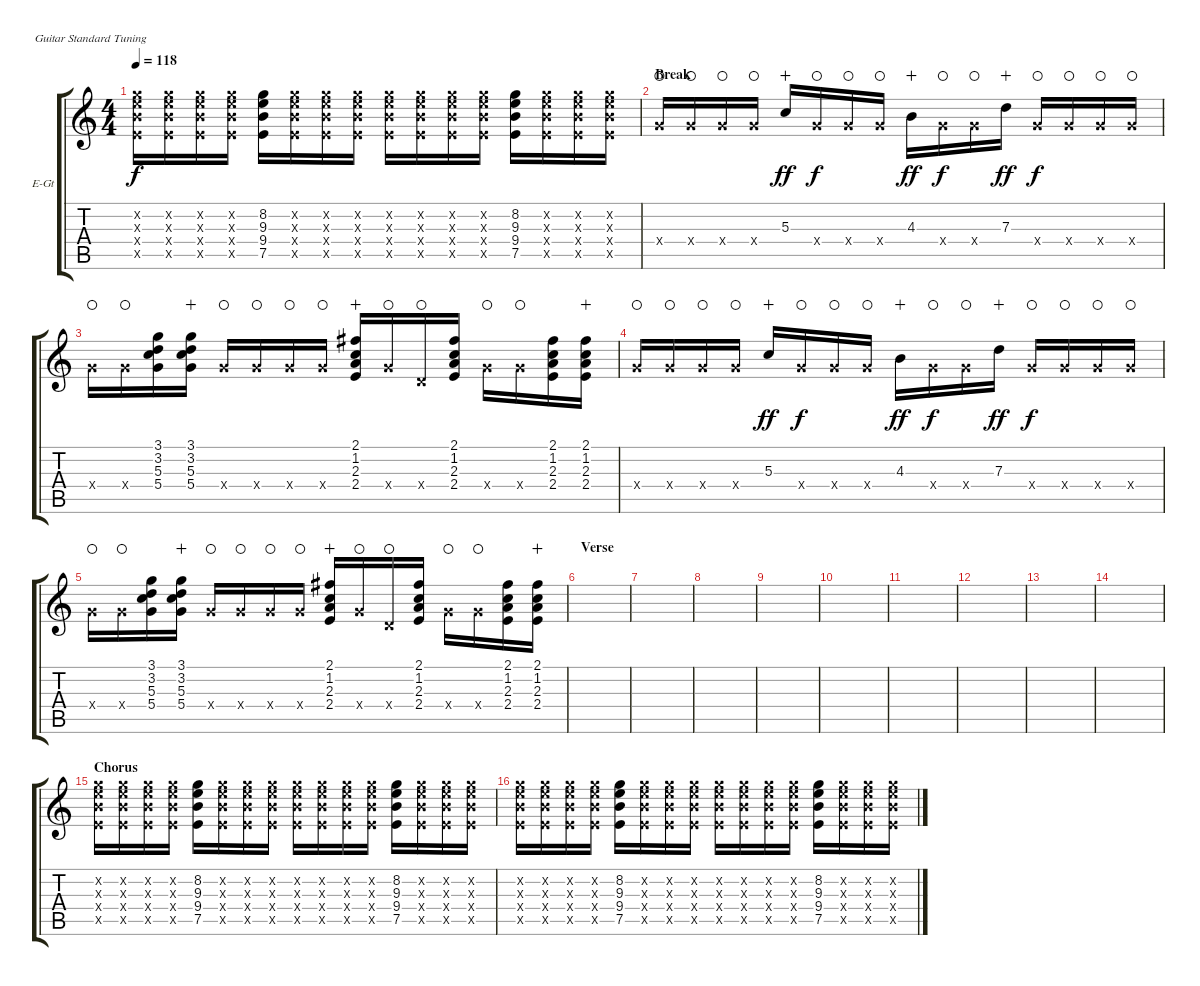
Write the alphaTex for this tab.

\defaultSystemsLayout 4
\bracketExtendMode groupsimilarinstruments
\firstSystemTrackNameOrientation horizontal
\otherSystemsTrackNameOrientation horizontal
\track ("Clean Guitar" "E-Gt") {instrument electricguitarclean}
\staff {score tabs}
\tuning (E4 B3 G3 D3 A2 E2)
\ts (4 4)
\tempo 118
\clef g2
\scale
0.333333
\ks c
(7.5{x} 9.4{x} 9.3{x} 8.2{x}).16{dy f} (7.5{x} 9.4{x} 9.3{x} 8.2{x}).16 (7.5{x} 9.4{x} 9.3{x} 8.2{x}).16 (7.5{x} 9.4{x} 9.3{x} 8.2{x}).16 (7.5 9.4 9.3 8.2).16 (7.5{x} 9.4{x} 9.3{x} 8.2{x}).16 (7.5{x} 9.4{x} 9.3{x} 8.2{x}).16 (7.5{x} 9.4{x} 9.3{x} 8.2{x}).16 (7.5{x} 9.4{x} 9.3{x} 8.2{x}).16 (7.5{x} 9.4{x} 9.3{x} 8.2{x}).16 (7.5{x} 9.4{x} 9.3{x} 8.2{x}).16 (7.5{x} 9.4{x} 9.3{x} 8.2{x}).16 (7.5 9.4 9.3 8.2).16 (7.5{x} 9.4{x} 9.3{x} 8.2{x}).16 (7.5{x} 9.4{x} 9.3{x} 8.2{x}).16 (7.5{x} 9.4{x} 9.3{x} 8.2{x}).16 |
\section ("" "Break")
\scale
0.333333 5.4{x}.16{waho} 5.4{x}.16{waho} 5.4{x}.16{waho} 5.4{x}.16{waho} 5.3.16{dy ff wahc} 5.4{x}.16{dy f waho} 5.4{x}.16{waho} 5.4{x}.16{waho} 4.3.16{dy ff wahc} 5.4{x}.16{dy f waho} 5.4{x}.16{waho} 7.3.16{dy ff wahc} 5.4{x}.16{dy f waho} 5.4{x}.16{waho} 5.4{x}.16{waho} 5.4{x}.16{waho} |
\scale
0.333333 5.4{x}.16{waho} 5.4{x}.16{waho} (5.3 3.2 5.4 3.1).16 (5.3 3.2 5.4 3.1).16{wahc} 5.4{x}.16{waho} 5.4{x}.16{waho} 5.4{x}.16{waho} 5.4{x}.16{waho} (2.4 2.1 1.2 2.3).16{wahc} 5.4{x}.16{waho} 0.4{x}.16{waho} (2.4 2.1 1.2 2.3).16 5.4{x}.16{waho} 5.4{x}.16{waho} (2.4 2.1 1.2 2.3).16 (2.4 2.1 1.2 2.3).16{wahc} |
\scale
0.333333 5.4{x}.16{waho} 5.4{x}.16{waho} 5.4{x}.16{waho} 5.4{x}.16{waho} 5.3.16{dy ff wahc} 5.4{x}.16{dy f waho} 5.4{x}.16{waho} 5.4{x}.16{waho} 4.3.16{dy ff wahc} 5.4{x}.16{dy f waho} 5.4{x}.16{waho} 7.3.16{dy ff wahc} 5.4{x}.16{dy f waho} 5.4{x}.16{waho} 5.4{x}.16{waho} 5.4{x}.16{waho} |
\scale
0.333333 5.4{x}.16{waho} 5.4{x}.16{waho} (5.3 3.2 5.4 3.1).16 (5.3 3.2 5.4 3.1).16{wahc} 5.4{x}.16{waho} 5.4{x}.16{waho} 5.4{x}.16{waho} 5.4{x}.16{waho} (2.4 2.1 1.2 2.3).16{wahc} 5.4{x}.16{waho} 0.4{x}.16{waho} (2.4 2.1 1.2 2.3).16 5.4{x}.16{waho} 5.4{x}.16{waho} (2.4 2.1 1.2 2.3).16 (2.4 2.1 1.2 2.3).16{wahc} |
\section ("" "Verse")
\scale
0.333333 |
\scale
0.333333 |
\scale
0.333333 |
\scale
0.333333 |
\scale
0.333333 |
\scale
0.333333 |
\scale
0.333333 |
\scale
0.333333 |
\scale
0.333333 |
\section ("" "Chorus")
\scale
0.333333 (7.5{x} 9.4{x} 9.3{x} 8.2{x}).16 (7.5{x} 9.4{x} 9.3{x} 8.2{x}).16 (7.5{x} 9.4{x} 9.3{x} 8.2{x}).16 (7.5{x} 9.4{x} 9.3{x} 8.2{x}).16 (7.5 9.4 9.3 8.2).16 (7.5{x} 9.4{x} 9.3{x} 8.2{x}).16 (7.5{x} 9.4{x} 9.3{x} 8.2{x}).16 (7.5{x} 9.4{x} 9.3{x} 8.2{x}).16 (7.5{x} 9.4{x} 9.3{x} 8.2{x}).16 (7.5{x} 9.4{x} 9.3{x} 8.2{x}).16 (7.5{x} 9.4{x} 9.3{x} 8.2{x}).16 (7.5{x} 9.4{x} 9.3{x} 8.2{x}).16 (7.5 9.4 9.3 8.2).16 (7.5{x} 9.4{x} 9.3{x} 8.2{x}).16 (7.5{x} 9.4{x} 9.3{x} 8.2{x}).16 (7.5{x} 9.4{x} 9.3{x} 8.2{x}).16 |
\scale
0.333333 (7.5{x} 9.4{x} 9.3{x} 8.2{x}).16 (7.5{x} 9.4{x} 9.3{x} 8.2{x}).16 (7.5{x} 9.4{x} 9.3{x} 8.2{x}).16 (7.5{x} 9.4{x} 9.3{x} 8.2{x}).16 (7.5 9.4 9.3 8.2).16 (7.5{x} 9.4{x} 9.3{x} 8.2{x}).16 (7.5{x} 9.4{x} 9.3{x} 8.2{x}).16 (7.5{x} 9.4{x} 9.3{x} 8.2{x}).16 (7.5{x} 9.4{x} 9.3{x} 8.2{x}).16 (7.5{x} 9.4{x} 9.3{x} 8.2{x}).16 (7.5{x} 9.4{x} 9.3{x} 8.2{x}).16 (7.5{x} 9.4{x} 9.3{x} 8.2{x}).16 (7.5 9.4 9.3 8.2).16 (7.5{x} 9.4{x} 9.3{x} 8.2{x}).16 (7.5{x} 9.4{x} 9.3{x} 8.2{x}).16 (7.5{x} 9.4{x} 9.3{x} 8.2{x}).16
